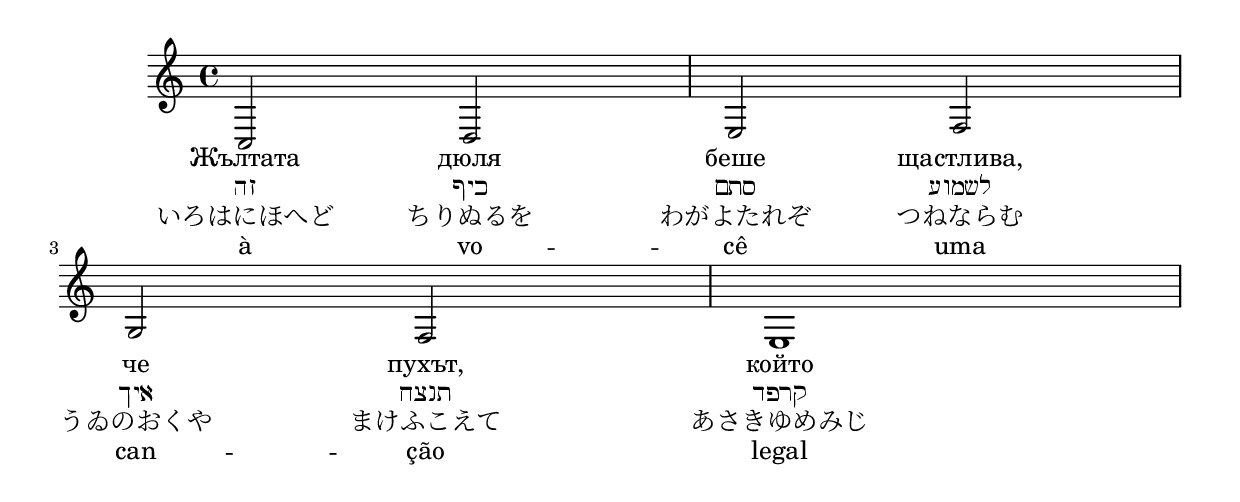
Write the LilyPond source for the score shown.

\version "2.10.0"

%% Edit this file using a Unicode aware editor, such as GVIM, GEDIT, Emacs

%{

You may have to install additional fonts.

Red Hat Fedora

    taipeifonts fonts-xorg-truetype ttfonts-ja fonts-arabic \
   ttfonts-zh_CN fonts-ja fonts-hebrew 

Debian GNU/Linux

   apt-get install emacs-intl-fonts xfonts-intl-.* \
  ttf-kochi-gothic ttf-kochi-mincho \
  xfonts-bolkhov-75dpi xfonts-cronyx-100dpi xfonts-cronyx-75dpi 
%} 

\header {
  lsrtags = "text"
  texidoc = "Various scripts may be used for texts (like titles and
lyrics) by entering them in UTF-8 encoding, and using a Pango based
backend.  Depending on the fonts installed, this fragment will
render Bulgarian (Cyrillic), Hebrew, Japanese and Portuguese.
"
  doctitle = "UTF-8"
}

% end verbatim - this comment is a hack to prevent texinfo.tex
% from choking on non-European UTF-8 subsets
% Cyrillic font
bulgarian = \lyricmode {
  Жълтата дюля беше щастлива, че пухът, който цъфна, замръзна като гьон.
}

hebrew = \lyricmode {
  זה כיף סתם לשמוע איך תנצח קרפד עץ טוב בגן.
}

japanese = \lyricmode {
  いろはにほへど ちりぬるを
  わがよたれぞ  つねならむ
  うゐのおくや  まけふこえて
  あさきゆめみじ ゑひもせず
}

% "a legal song to you"
portuguese = \lyricmode {
  à vo -- cê uma can -- ção legal
}

\relative  {
  c2 d
  e2 f
  g2 f
  e1
}
\addlyrics { \bulgarian }
\addlyrics { \hebrew }
\addlyrics { \japanese }
\addlyrics { \portuguese }
